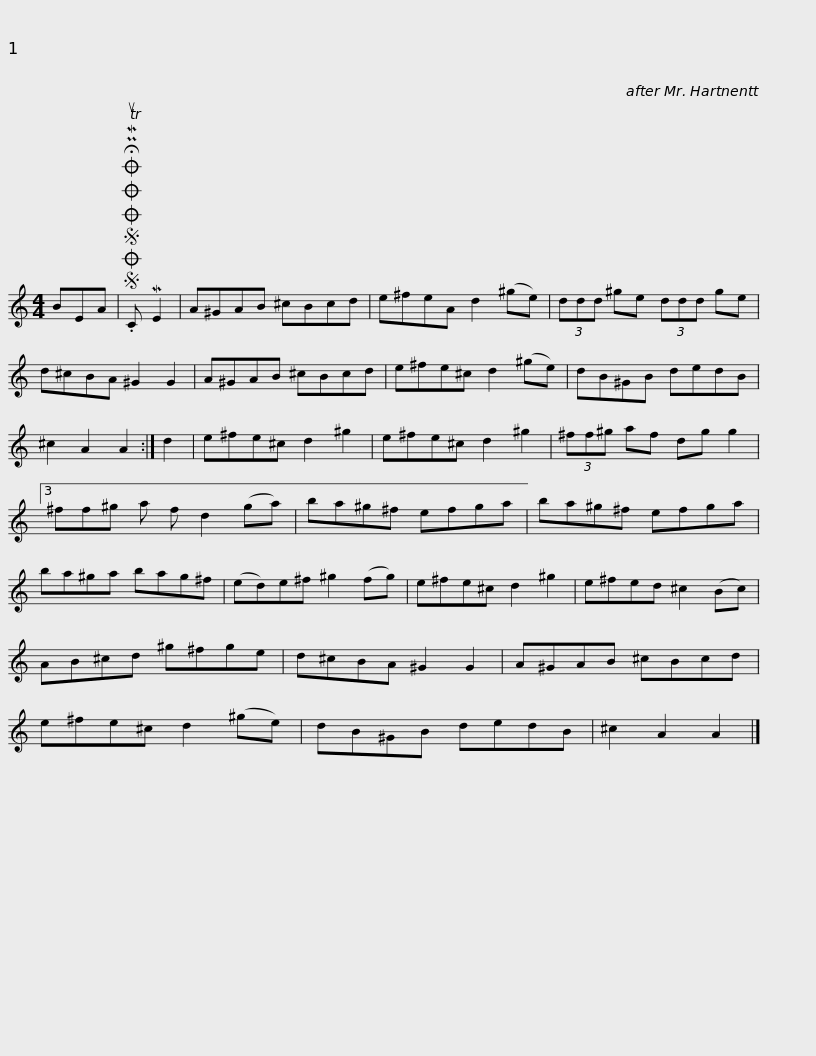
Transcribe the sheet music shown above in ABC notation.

X:1
L:1/8
M:4/4
I:linebreak $
K:C
V:1 treble
V:1
 BEA |SOSOOO .!fermata!PMTuC ME2 | A^GAB ^cBcd | e^feA d2 (^ge) | (3ddd ^ge (3ddd ge | %5
 d^cBA ^G2 G2 | A^GAB ^cBcd |$ e^fe^c d2 (^ge) | dB^GB dedB | ^c2 A2 A2 :| %10
 d2 | e^fe^c d2 ^g2 | e^fe^c d2 ^g2 | (3^ff^g af dg g2 |3$ ^ff^g a f d2 (ga) | %15
 ba^g^f efga | ba^g^f efga | ba^ga bag^f | (ed)e^f ^g2 (fg) |$ e^fe^c d2 ^g2 | %20
 e^fed ^c2 (Bc) | AB^cd ^g^fge | d^cBA ^G2 G2 | A^GAB ^cBcd | e^fe^c d2 (^ge) |$ %25
 dB^GB dedB | ^c2 A2 A2 |] %27
